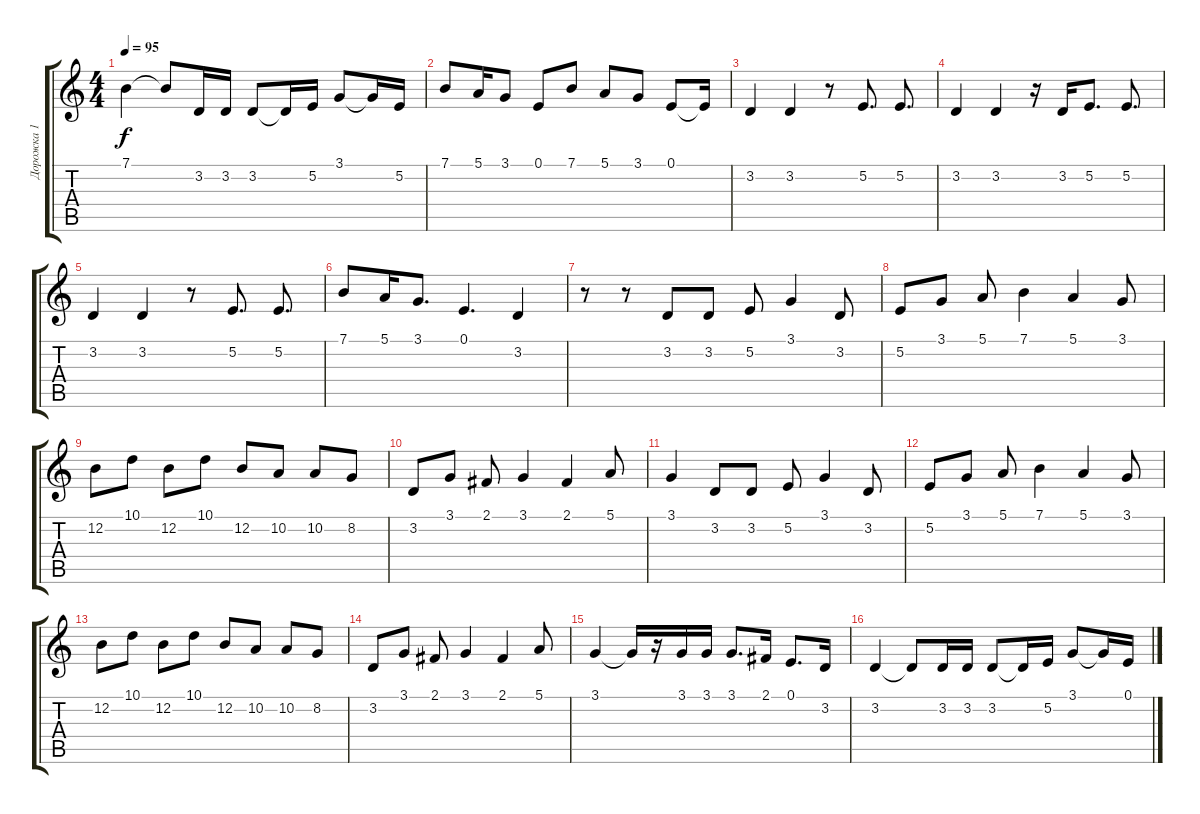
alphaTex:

\track ("Дорожка 1" "Дорожка 1") {instrument brightacousticpiano}
\staff {score tabs}
\tuning (E4 B3 G3 D3 A2 E2) {hide}
\ts (4 4)
\tempo 95
\clef g2
\ks c
7.1.4{dy f} 7.1{t}.8 3.2.16 3.2.16 3.2.8 3.2{t}.16 5.2.16 3.1.8 3.1{t}.16 5.2.16 |
7.1.8 5.1.16 3.1.8 0.1.8 7.1.8 5.1.8 3.1.8 0.1.8 0.1{t}.16 |
3.2.4 3.2.4 r.8 5.2.8{d} 5.2.8{d} |
3.2.4 3.2.4 r.16 3.2.16 5.2.8{d} 5.2.8{d} |
3.2.4 3.2.4 r.8 5.2.8{d} 5.2.8{d} |
7.1.8 5.1.16 3.1.8{d} 0.1.4{d} 3.2.4 |
r.8 r.8 3.2.8 3.2.8 5.2.8 3.1.4 3.2.8 |
5.2.8 3.1.8 5.1.8 7.1.4 5.1.4 3.1.8 |
12.2.8 10.1.8 12.2.8 10.1.8 12.2.8 10.2.8 10.2.8 8.2.8 |
3.2.8 3.1.8 2.1.8 3.1.4 2.1.4 5.1.8 |
3.1.4 3.2.8 3.2.8 5.2.8 3.1.4 3.2.8 |
5.2.8 3.1.8 5.1.8 7.1.4 5.1.4 3.1.8 |
12.2.8 10.1.8 12.2.8 10.1.8 12.2.8 10.2.8 10.2.8 8.2.8 |
3.2.8 3.1.8 2.1.8 3.1.4 2.1.4 5.1.8 |
3.1.4 3.1{t}.16 r.16 3.1.16 3.1.16 3.1.8{d} 2.1.16 0.1.8{d} 3.2.16 |
3.2.4 3.2{t}.8 3.2.16 3.2.16 3.2.8 3.2{t}.16 5.2.16 3.1.8 3.1{t}.16 0.1.16
